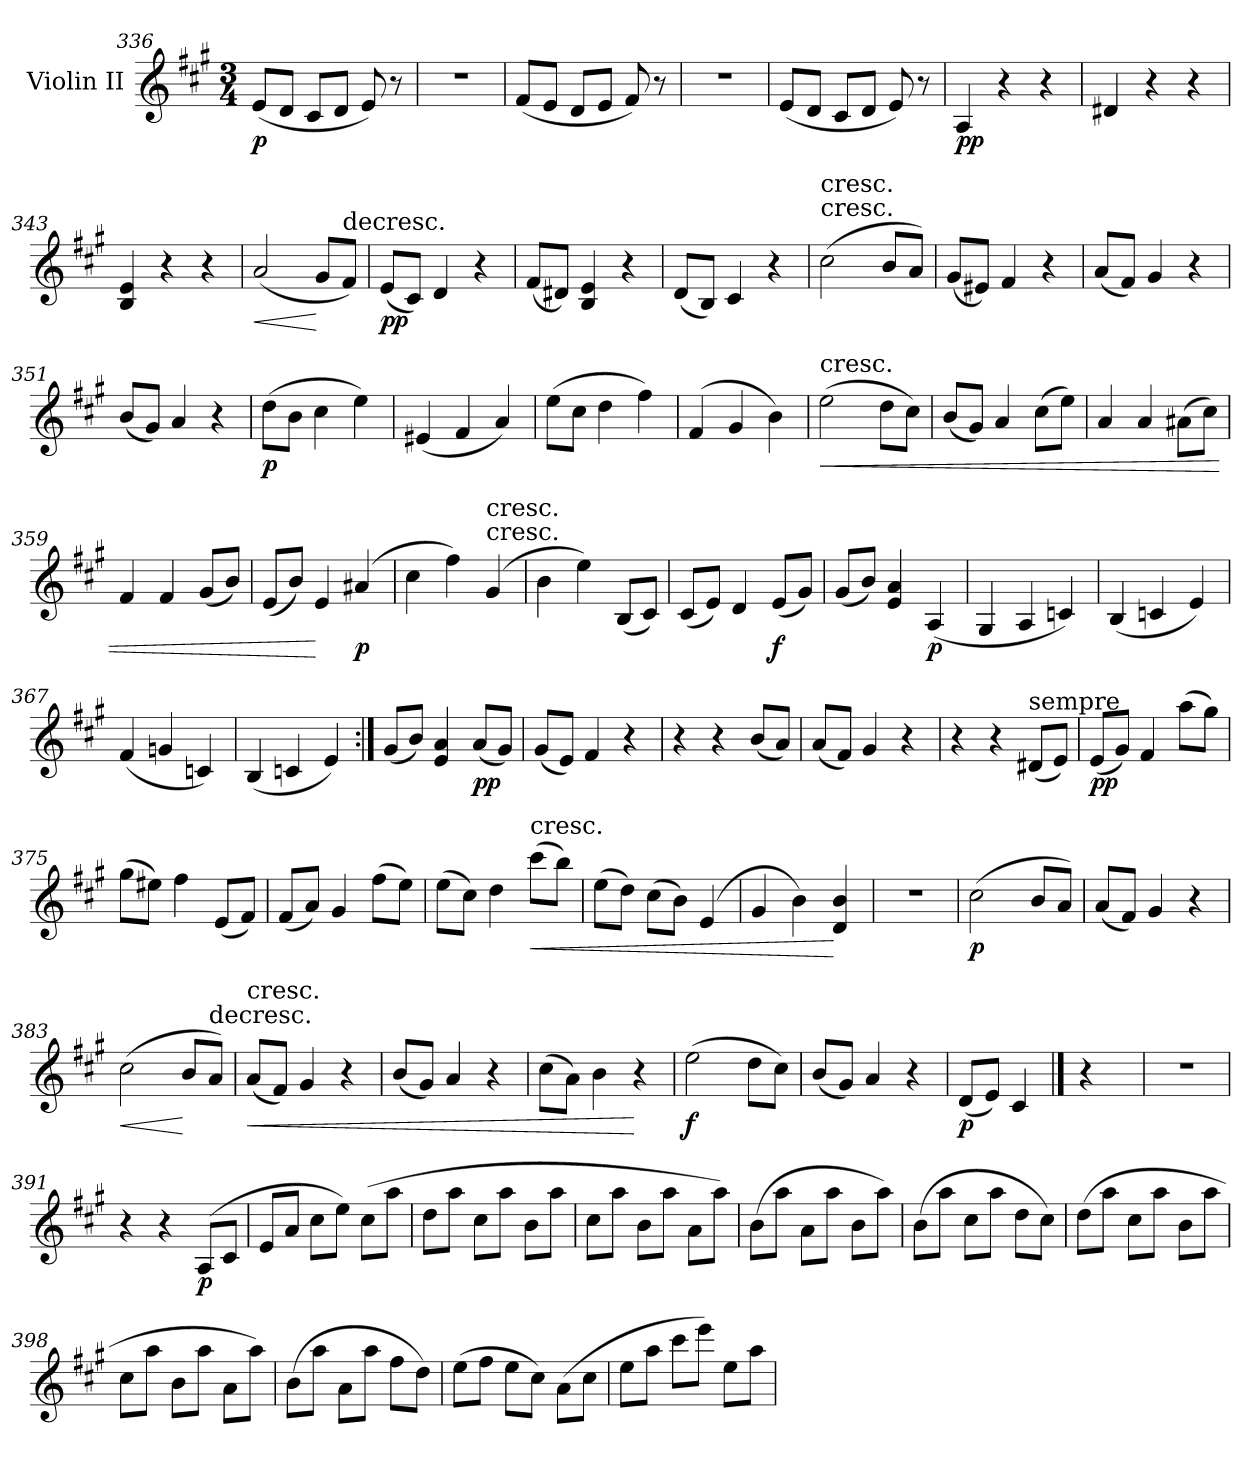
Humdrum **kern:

**kern	**dynam
*part1	*part1
*staff1	*staff1
*I"Violin II	*
*I'Vln	*
*clefG2	*
*k[f#c#g#]	*
*A:	*
*M3/4	*
=336	=336
(8e/L	p
8d/J	.
8c#/L	.
8d/J	.
8e)	.
8r	.
=337	=337
2.r	.
=338	=338
(8f#/L	.
8e/J	.
8d/L	.
8e/J	.
8f#)	.
8r	.
=339	=339
2.r	.
=340	=340
(8e/L	.
8d/J	.
8c#/L	.
8d/J	.
8e)	.
8r	.
=341	=341
4A	pp
4r	.
4r	.
=342	=342
4d#X	.
4r	.
4r	.
=343	=343
4B 4e	.
4r	.
4r	.
=344	=344
!	!LO:HP:b
(2a	<
8g#/L	[
!LO:TX:t=decresc.	!
8f#/J)	.
=345	=345
(8e/L	pp
8c#/J)	.
4d	.
4r	.
=346	=346
(8f#/L	.
8d#X/J)	.
4B 4e	.
4r	.
=347	=347
(8d/L	.
8B/J)	.
4c#	.
4r	.
=348	=348
!LO:TX:t=cresc.	!
!LO:TX:a:t=cresc.	!
(2cc#	.
8b/L	.
8a/J)	.
=349	=349
(8g#/L	.
8e#X/J)	.
4f#	.
4r	.
=350	=350
(8a/L	.
8f#/J)	.
4g#	.
4r	.
=351	=351
(8b/L	.
8g#/J)	.
4a	.
4r	.
=352	=352
(8dd\L	p
8b\J	.
4cc#	.
4ee)	.
=353	=353
(4e#X	.
4f#	.
4a)	.
=354	=354
(8ee\L	.
8cc#\J	.
4dd	.
4ff#)	.
=355	=355
(4f#	.
4g#	.
4b)	.
=356	=356
!LO:TX:a:t=cresc.	!
!	!LO:HP:b
(2ee	<
8dd\L	.
8cc#\J)	.
=357	=357
(8b/L	.
8g#/J)	.
4a	.
(8cc#\L	.
8ee\J)	.
=358	=358
4a	.
4a	.
(8a#X\L	.
8cc#\J)	.
=359	=359
4f#	.
4f#	.
(8g#/L	.
8b/J)	.
=360	=360
(8e/L	.
8b/J)	.
4e	[
(4a#X	p
=361	=361
4cc#	.
4ff#)	.
!LO:TX:t=cresc.	!
!LO:TX:a:t=cresc.	!
(4g#	.
=362	=362
4b	.
4ee)	.
(8B/L	.
8c#/J)	.
=363	=363
(8c#/L	.
8e/J)	.
4d	.
(8e/L	f
8g#/J)	.
=364	=364
(8g#/L	.
8b/J)	.
4e 4a	.
(4A	p
=365	=365
4G#	.
4A	.
4cn)	.
=366	=366
(4B	.
4cn	.
4e)	.
=367	=367
(4f#	.
4gn	.
4cn)	.
=368	=368
(4B	.
4cn	.
4e)	.
=369:|!	=369:|!
(8g#/L	.
8b/J)	.
4e 4a	.
(8a/L	pp
8g#/J)	.
=370	=370
(8g#/L	.
8e/J)	.
4f#	.
4r	.
=371	=371
4r	.
4r	.
(8b/L	.
8a/J)	.
=372	=372
(8a/L	.
8f#/J)	.
4g#	.
4r	.
=373	=373
4r	.
4r	.
!LO:TX:a:t=sempre	!
(8d#X/L	.
8e/J)	.
=374	=374
(8e/L	pp
8g#/J)	.
4f#	.
(8aa\L	.
8gg#\J)	.
=375	=375
(8gg#\L	.
8ee#X\J)	.
4ff#	.
(8e/L	.
8f#/J)	.
=376	=376
(8f#/L	.
8a/J)	.
4g#	.
(8ff#\L	.
8ee\J)	.
=377	=377
(8ee\L	.
8cc#\J)	.
4dd	.
!LO:TX:a:t=cresc.	!
!	!LO:HP:b
(8ccc#\L	<
8bb\J)	.
=378	=378
(8ee\L	.
8dd\J)	.
(8cc#\L	.
8b\J)	.
(4e	.
=379	=379
4g#	.
4b)	.
4d 4b	[
=380	=380
2.r	.
=381	=381
(2cc#	p
8b/L	.
8a/J)	.
=382	=382
(8a/L	.
8f#/J)	.
4g#	.
4r	.
=383	=383
!	!LO:HP:b
(2cc#	<
8b/L	[
!LO:TX:t=decresc.	!
8a/J)	.
=384	=384
!LO:TX:a:t=cresc.	!
!	!LO:HP:b
(8a/L	<
8f#/J)	.
4g#	.
4r	.
=385	=385
(8b/L	.
8g#/J)	.
4a	.
4r	.
=386	=386
(8cc#\L	.
8a\J)	.
4b	.
4r	[
=387	=387
(2ee	f
8dd\L	.
8cc#\J)	.
=388	=388
(8b/L	.
8g#/J)	.
4a	.
4r	.
=389	=389
(8d/L	p
8e/J)	.
4c#	.
==	==
4r	.
=390	=390
2.r	.
=391	=391
4r	.
4r	.
(8A/L	p
8c#/J	.
=392	=392
8e/L	.
8a/J	.
8cc#\L	.
8ee\J)	.
(8cc#\L	.
8aa\J	.
=393	=393
8dd\L	.
8aa\J	.
8cc#\L	.
8aa\J	.
8b\L	.
8aa\J	.
=394	=394
8cc#\L	.
8aa\J	.
8b\L	.
8aa\J	.
8a\L	.
8aa\J)	.
=395	=395
(8b\L	.
8aa\J	.
8a\L	.
8aa\J	.
8b\L	.
8aa\J)	.
=396	=396
(8b\L	.
8aa\J	.
8cc#\L	.
8aa\J	.
8dd\L	.
8cc#\J)	.
=397	=397
(8dd\L	.
8aa\J	.
8cc#\L	.
8aa\J	.
8b\L	.
8aa\J	.
=398	=398
8cc#\L	.
8aa\J	.
8b\L	.
8aa\J	.
8a\L	.
8aa\J)	.
=399	=399
(8b\L	.
8aa\J	.
8a\L	.
8aa\J	.
8ff#\L	.
8dd\J)	.
=400	=400
(8ee\L	.
8ff#\J	.
8ee\L	.
8cc#\J)	.
(8a\L	.
8cc#\J	.
=401	=401
8ee\L	.
8aa\J	.
8ccc#\L	.
8eee\J)	.
8ee\L	.
8aa\J	.
=	=
*-	*-
